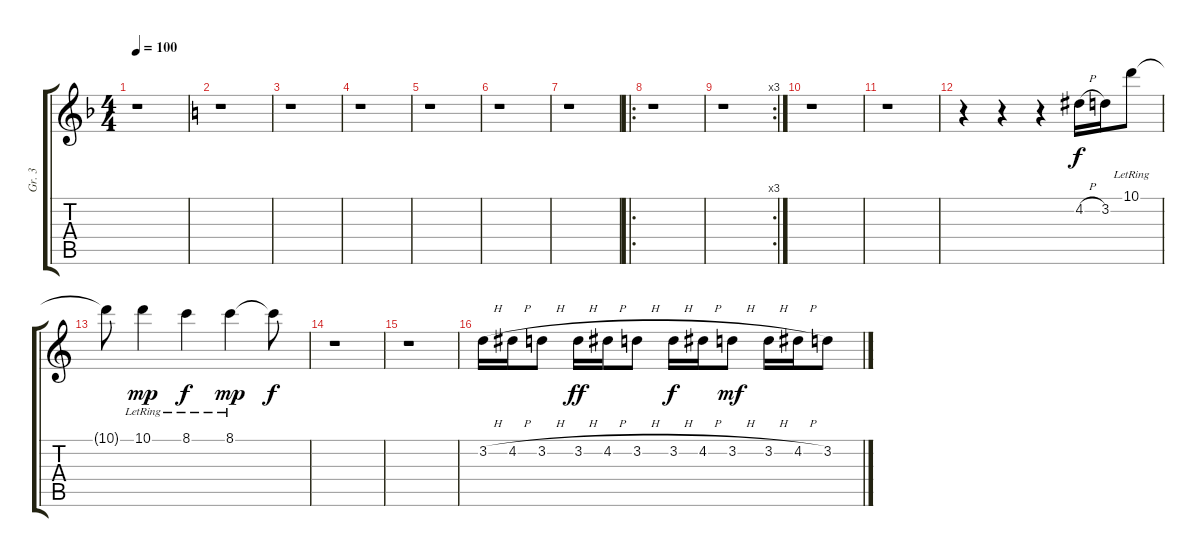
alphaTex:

\track ("Gr. 3" "Gr. 3") {instrument electricguitarclean}
\staff {score tabs}
\tuning (E4 B3 G3 D3 A2 E2) {hide}
\ts (4 4)
\tempo 100
\clef g2
\ks dminor
r.1{dy f volume 13 instrument electricguitarclean} |
\ks c
r.1 |
r.1 |
r.1 |
r.1 |
r.1 |
r.1 |
\ro
r.1 |
\rc 3
r.1 |
r.1 |
r.1 |
r.4 r.4 r.4 4.2{h}.16 3.2.16 10.1{lr}.8 |
10.1{t}.8 10.1{lr}.4{dy mp} 8.1{lr}.4{dy f} 8.1{lr}.4{dy mp} 8.1{t}.8{dy f} |
r.1 |
r.1 |
3.2{h}.16 4.2{h}.16 3.2{h}.8 3.2{h}.16{dy ff} 4.2{h}.16 3.2{h}.8 3.2{h}.16{dy f} 4.2{h}.16 3.2{h}.8{dy mf} 3.2{h}.16 4.2{h}.16 3.2.8
